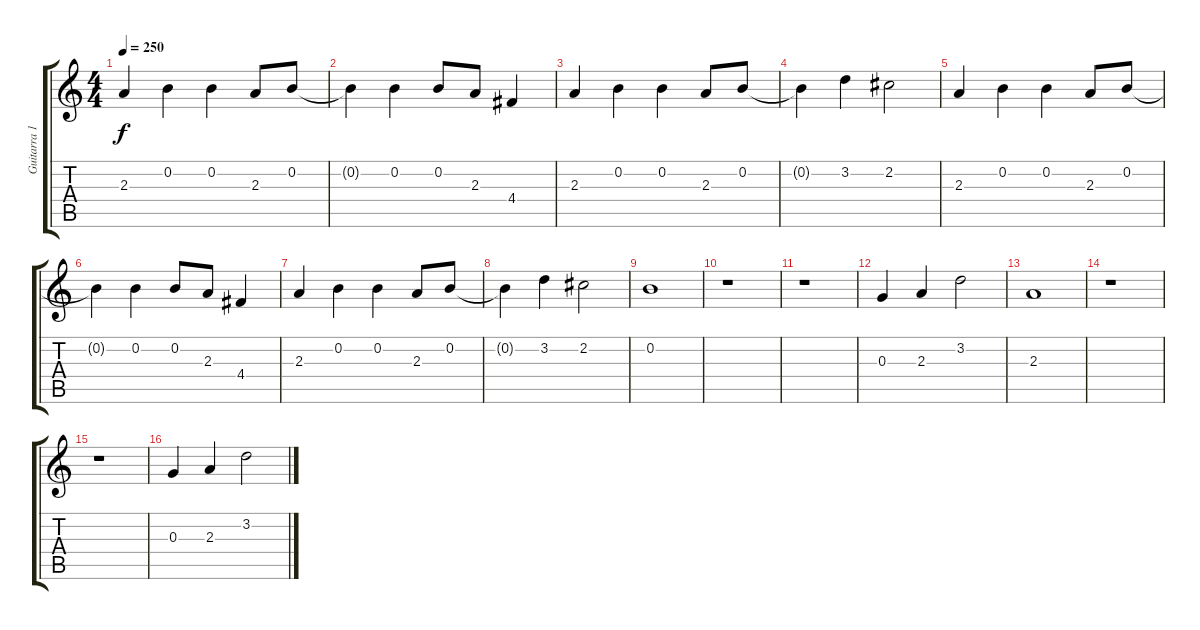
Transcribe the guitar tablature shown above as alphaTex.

\track ("Guitarra 1 ( Lead )" "Guitarra 1") {instrument overdrivenguitar}
\staff {score tabs}
\tuning (E4 B3 G3 D3 A2 E2) {hide}
\ts (4 4)
\tempo 250
\clef g2
\ks c
2.3.4{dy f} 0.2.4 0.2.4 2.3.8 0.2.8 |
0.2{t}.4 0.2.4 0.2.8 2.3.8 4.4.4 |
2.3.4 0.2.4 0.2.4 2.3.8 0.2.8 |
0.2{t}.4 3.2.4 2.2.2 |
2.3.4 0.2.4 0.2.4 2.3.8 0.2.8 |
0.2{t}.4 0.2.4 0.2.8 2.3.8 4.4.4 |
2.3.4 0.2.4 0.2.4 2.3.8 0.2.8 |
0.2{t}.4 3.2.4 2.2.2 |
0.2.1 |
r.1 |
r.1 |
0.3.4 2.3.4 3.2.2 |
2.3.1 |
r.1 |
r.1 |
0.3.4 2.3.4 3.2.2
